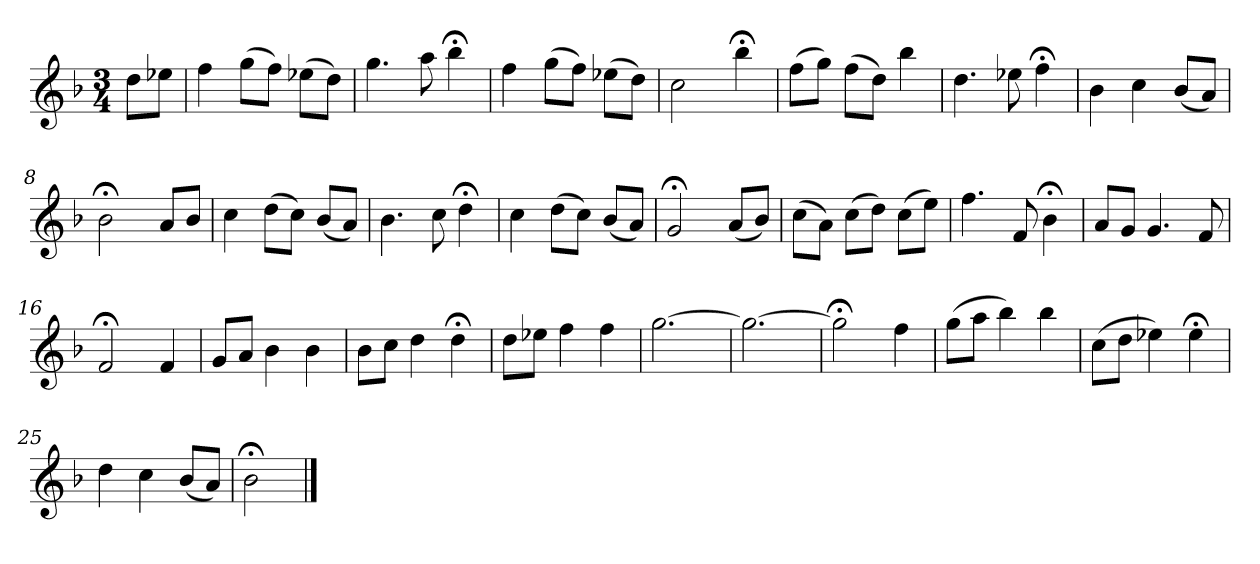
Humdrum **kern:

**kern
*part1
*staff1
*k[b-]
*B-:lyd
*M3/4
*MM120
=
8ddL
8ee-XJ
=1
4ff
(8ggL
8ffJ)
(8ee-XL
8ddJ)
=2
4.gg
8aa
4bb-;<
=3
4ff
(8ggL
8ffJ)
(8ee-XL
8ddJ)
=4
2cc
4bb-;<
=5
(8ffL
8ggJ)
(8ffL
8ddJ)
4bb-
=6
4.dd
8ee-X
4ff;<
=7
4b-
4cc
(8b-L
8aJ)
=8
2b-;<
8aL
8b-J
=9
4cc
(8ddL
8ccJ)
(8b-L
8aJ)
=10
4.b-
8cc
4dd;<
=11
4cc
(8ddL
8ccJ)
(8b-L
8aJ)
=12
2g;<
(8aL
8b-J)
=13
(8ccL
8aJ)
(8ccL
8ddJ)
(8ccL
8eeJ)
=14
4.ff
8f
4b-;<
=15
8aL
8gJ
4.g
8f
=16
2f;<
4f
=17
8gL
8aJ
4b-
4b-
=18
8b-L
8ccJ
4dd
4dd;<
=19
8ddL
8ee-XJ
4ff
4ff
=20
[2.gg
=21
2.gg_
=22
2gg;<]
4ff
=23
(8ggL
8aaJ
4bb-)
4bb-
=24
(8ccL
8ddJ
4ee-X)
4ee-;<
=25
4dd
4cc
(8b-L
8aJ)
=26
2b-;<
==
*-
